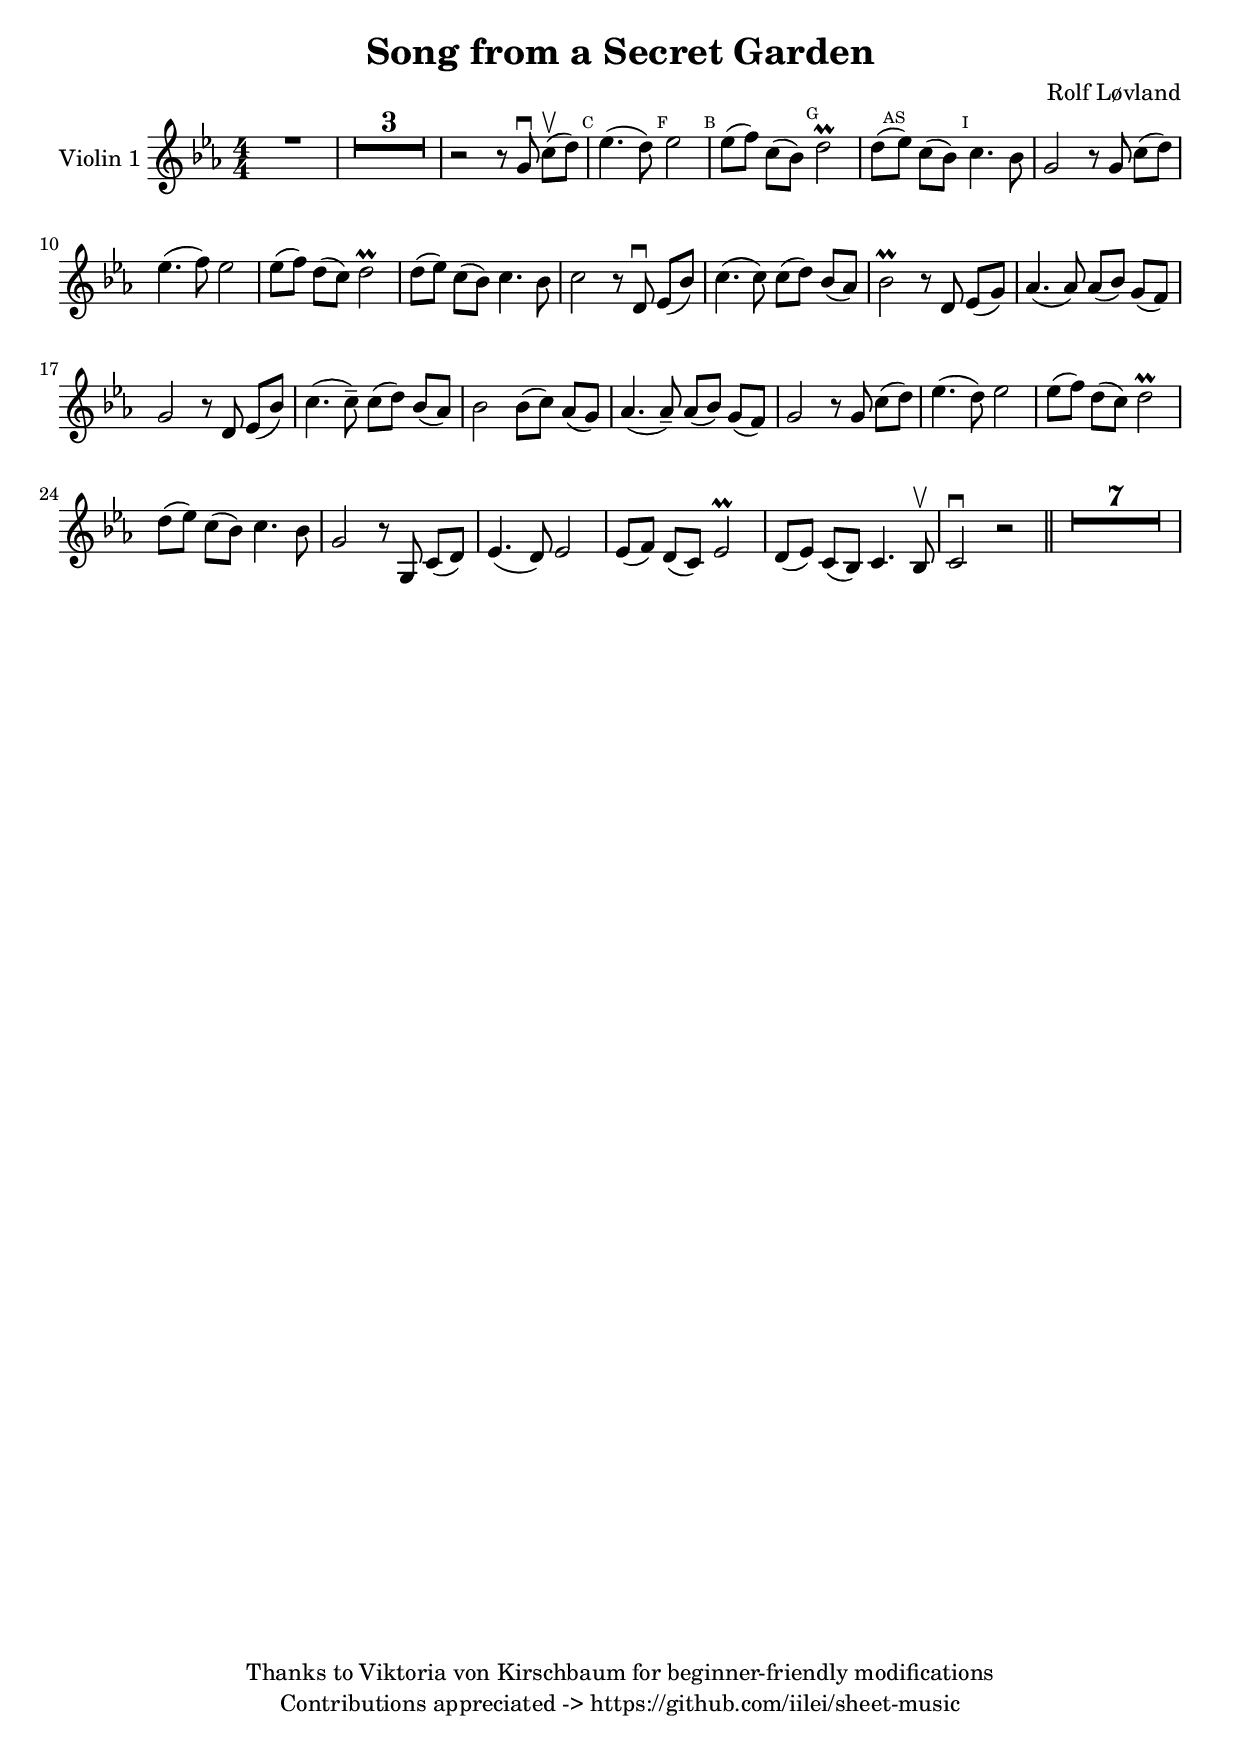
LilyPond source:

\version "2.18.2"
% https://www.hacklily.org/?edit=iilei/sheet-music/Song_from_a_Secret_Garden.ly

\header {
  title = "Song from a Secret Garden"
  composer = "Rolf Løvland"
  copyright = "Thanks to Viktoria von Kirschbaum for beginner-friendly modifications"
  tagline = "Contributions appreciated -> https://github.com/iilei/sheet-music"
}

\paper {
    #(set-paper-size "a4")
}

global = {
    \time 4/4
}


\score {
  \new StaffGroup \relative a' \repeat volta 1 {
    \set Staff.instrumentName = #"Violin 1"
    \override Glissando.style = #'trill

    % "b" Symbole auf Notenlinen => Ton wird eine halbe Note tiefer gespielt
    \set Staff.keySignature = #`(((0 . 6) . ,FLAT)
                               ((0 . 9) . ,FLAT)
                               ((0 . 5) . ,FLAT)
                              )
    \compressFullBarRests
    \numericTimeSignature
    \override MultiMeasureRest.expand-limit = #2
    \override MultiMeasureRest.staff-position = #2
    \omit Accidental  % omit natural marks (Auflösungszeichen) - alternativ: b8 -> bes8

     R1 |
     R1*3 |
     r2 r8 g\downbow c[\upbow(d)] |
     % Frage; ist in der handschriftichen Fassung ein "C" über dem Notenkopf? Dann ein "F" und "B" ?
     % sind dafür ausdruckelemente (http://lilypond.org/doc/v2.19/Documentation/notation/expressive-marks-attached-to-notes)
     % oder simple Textartige Zeichen (http://lilypond.org/doc/v2.18/Documentation/notation/writing-text#text-marks) 
     % angemessen?
     \mark \markup { \teeny C } e4.( d8) \mark \markup { \teeny F }  e2 |
     \mark \markup { \teeny B } e8[( f8)] c8[( b8)]  \mark \markup { \teeny G } d2\prall |
      % ende der ersten reihe

      d8[(\mark \markup { \teeny AS }  e8)] c8[( b8)] \mark \markup { \teeny I } c4. b8 |
      g2 r8 g8 c8[( d8)] |
      e4.( f8) e2 |
      e8[( f8)] d8[( c8)] d2\prall 
      % ende der zweiten reihe

      d8[(e8)] c8[( b8)] c4. b8 |
      c2 r8 d,\downbow e[(b')] |
      c4.( c8) c8( d8) b[( a)]
       % ende der dritten reihe
 
      b2\prall r8 d, e[( g)]
      a4.( a8) a8[( b8)] g8[( f8)]
      g2 r8 d8 e[( b')]
       % ende der vierten reihe

      % http://lilypond.org/doc/v2.19/Documentation/notation/expressive-marks-attached-to-notes
      % tenuto => -- => strich über notenkpf / Artikulationszeichen
      c4.(c8--) c[( d)] b[( a)] |
      b2 b8[( c)] a[( g)] |
      a4.( a8--) a8[( b)] g8[( f)]
       % ende der fünften reihe

      g2 r8 g8 c[( d)] |
      e4.( d8) e2 |
      e8[(f )] d[( c)] d2\prall
      % ende der sechsten reihe

      d8[(e)] c[(b)] c4. b8 |
      g2 r8 g,8 c8[( d)]
      e4.( d8) e2 |
      e8[( f)] d[( c)] e2\prall | % "Prall" unter dem Notenkopf möglich?
      % ende der siebenten reihe

      d8[( e)] c[( b)] c4. b8 \upbow |
      c2 \downbow r2 \bar "||"  |
      R1*7 

    }
}